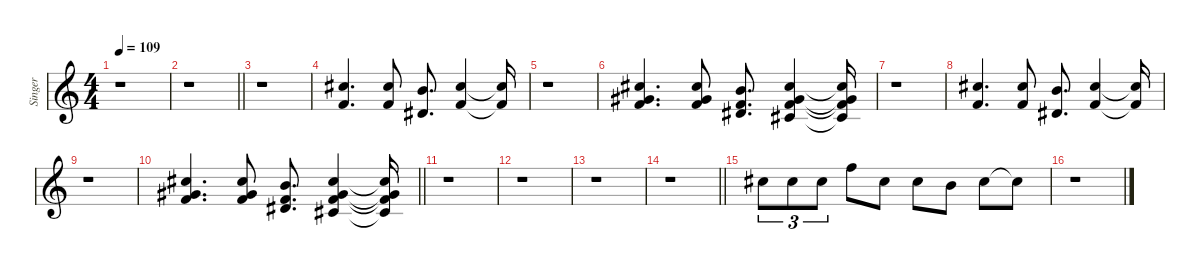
\defaultSystemsLayout 4
\hideDynamics
\bracketExtendMode nobrackets
\otherSystemsTrackNameOrientation horizontal
\track ("Tenor Voice" "Singer") {instrument voiceoohs}
\staff {score}
\tuning (E4 B3 G3 D3 A2 E2)
\ts (4 4)
\tempo 109
\clef g2
\ks c
r.1{dy mf beam Down} |
\barLineRight lightlight
r.1{beam Down} |
r.1{beam Down} |
(10.3 9.1{acc #}).4{d beam Up} (9.1{acc #} 10.3).8{beam Up} (7.1 8.3{acc #}).8{d beam Up} (9.1{acc #} 10.3).4{beam Up} (10.3{t} 9.1{t acc #}).16{beam Up} |
r.1{beam Down} |
(14.2{acc #} 13.3{acc #} 15.4).4{d beam Up} (14.2{acc #} 13.3{acc #} 15.4).8{beam Up} (6.2 7.1 8.3{acc #}).8{d beam Up} (9.1{acc #} 9.2{acc #} 10.3 11.4{acc #}).4{beam Up} (9.1{t acc #} 9.2{t acc #} 10.3{t} 11.4{t acc #}).16{beam Up} |
r.1{beam Down} |
(10.3 9.1{acc #}).4{d beam Up} (9.1{acc #} 10.3).8{beam Up} (7.1 8.3{acc #}).8{d beam Up} (9.1{acc #} 10.3).4{beam Up} (10.3{t} 9.1{t acc #}).16{beam Up} |
r.1{beam Down} |
\barLineRight lightlight
(14.2{acc #} 13.3{acc #} 15.4).4{d beam Up} (14.2{acc #} 13.3{acc #} 15.4).8{beam Up} (6.2 7.1 8.3{acc #}).8{d beam Up} (9.1{acc #} 9.2{acc #} 10.3 11.4{acc #}).4{beam Up} (9.1{t acc #} 9.2{t acc #} 10.3{t} 11.4{t acc #}).16{beam Up} |
r.1{beam Down} |
r.1{beam Down} |
r.1{beam Down} |
\barLineRight lightlight
r.1{beam Down} |
9.1{acc #}.8{tu (3 2) beam Down} 9.1{acc #}.8{tu (3 2) beam Down} 9.1{acc #}.8{tu (3 2) beam Down} 13.1.8{beam Down} 9.1{acc #}.8{beam Down} 9.1{acc #}.8{beam Down} 7.1.8{beam Down} 9.1{acc #}.8{beam Down} 9.1{t acc #}.8{beam Down} |
r.1{beam Down}
